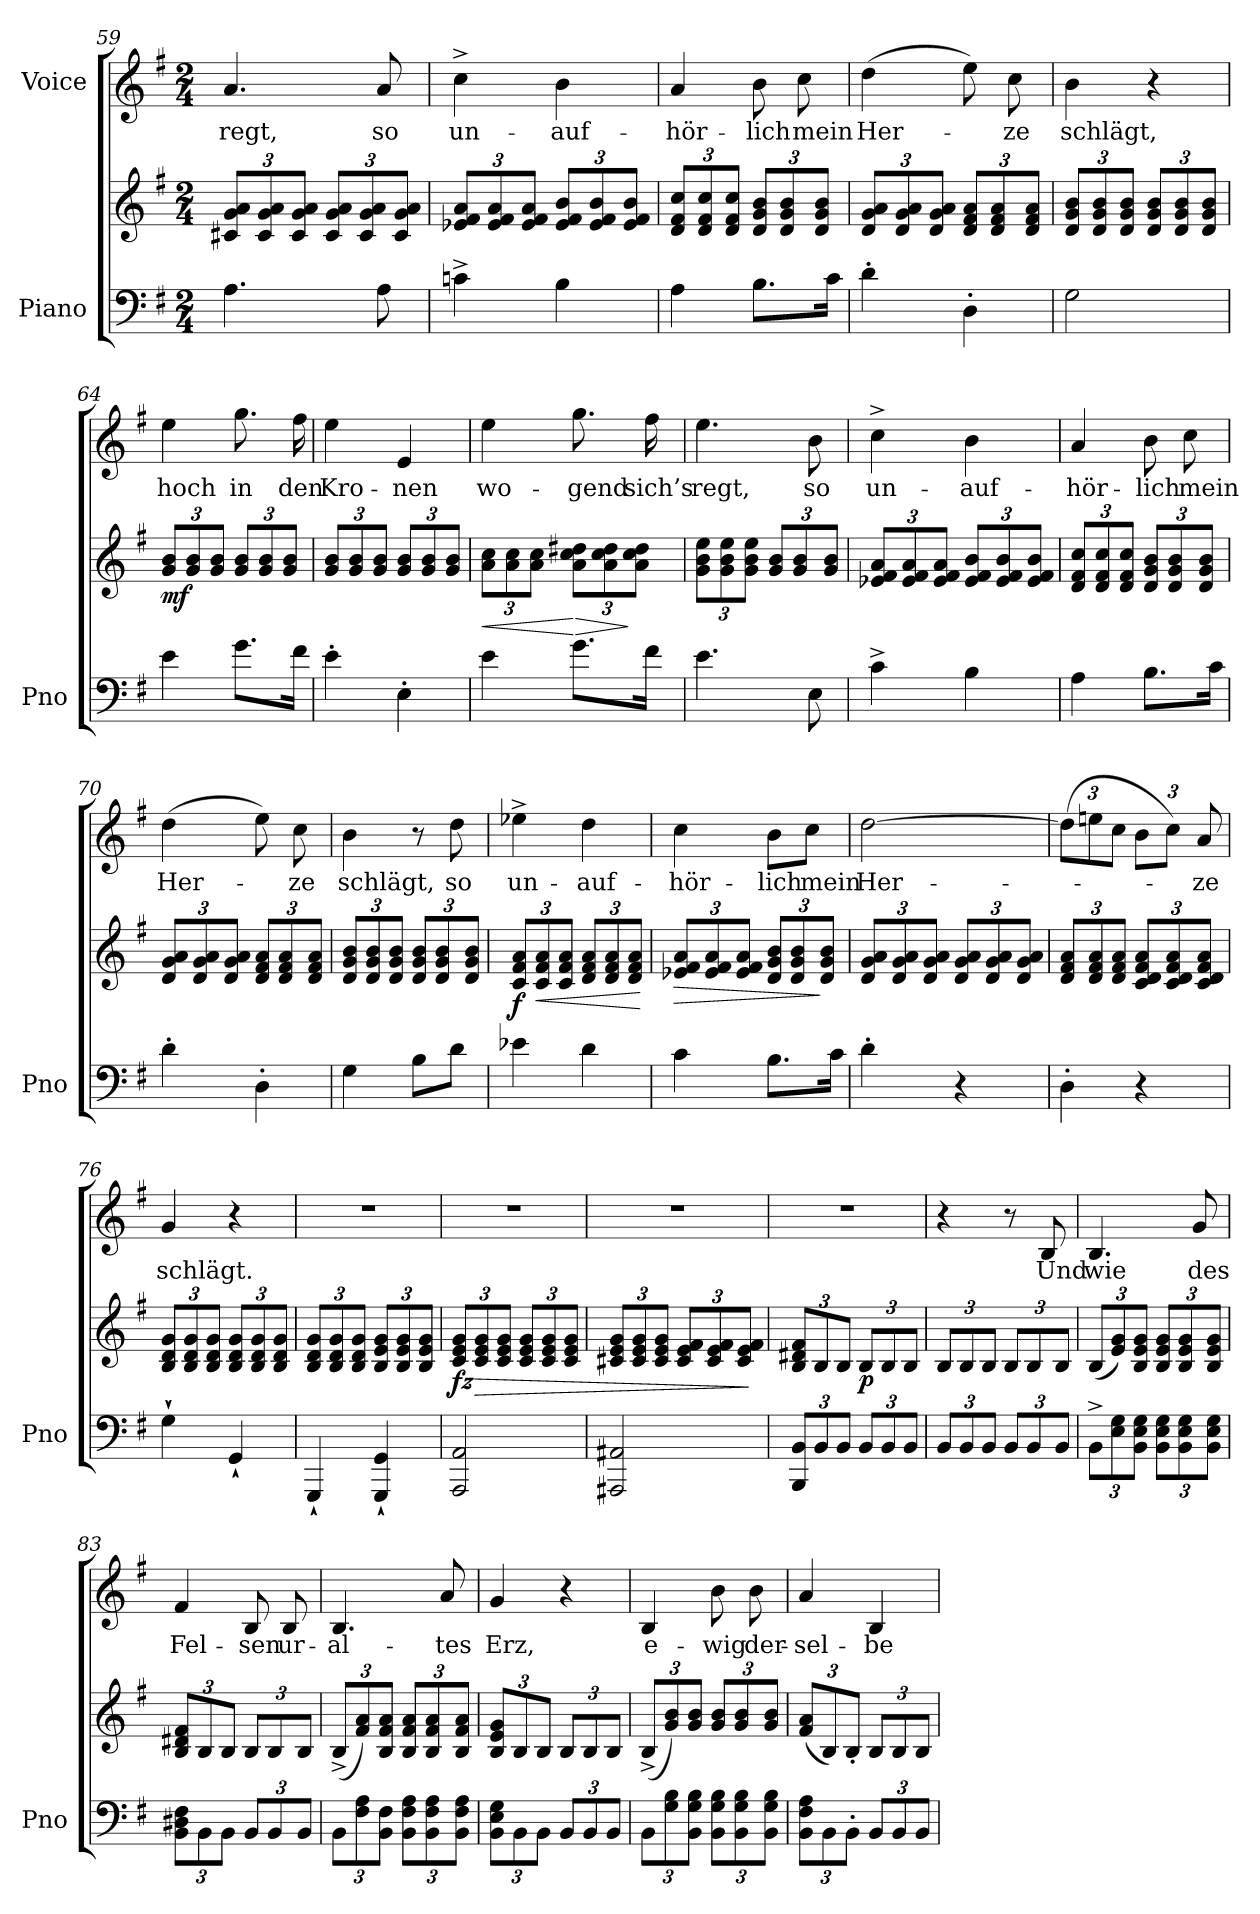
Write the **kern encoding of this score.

**kern	**kern	**dynam	**kern	**text
*part2	*part2	*part2	*part1	*part1
*staff3	*staff2	*staff2/3	*staff1	*staff1
*I"Piano	*	*	*I"Voice	*
*I'Pno	*	*	*	*
!!LO:LB:g=z
*clefF4	*clefG2	*	*clefG2	*
*k[f#]	*k[f#]	*	*k[f#]	*
*M2/4	*M2/4	*	*M2/4	*
*	*Xbrackettup	*	*	*
=59	=59	=59	=59	=59
!	!	!	!	!LO:LY:b
4.A\	12c#X/ 12g/ 12a/L	.	4.a/	regt,
.	12c#/ 12g/ 12a/	.	.	.
.	12c#/ 12g/ 12a/J	.	.	.
.	12c#/ 12g/ 12a/L	.	.	.
.	12c#/ 12g/ 12a/	.	.	.
!	!	!	!	!LO:LY:b
8A\	.	.	8a/	so
.	12c#/ 12g/ 12a/J	.	.	.
=60	=60	=60	=60	=60
!	!	!	!	!LO:LY:b
4cn^\	12e-X/ 12f#/ 12a/L	.	4cc^\	un-
.	12e-/ 12f#/ 12a/	.	.	.
.	12e-/ 12f#/ 12a/J	.	.	.
!	!	!	!	!LO:LY:b
4B\	12e-/ 12f#/ 12b/L	.	4b\	-auf-
.	12e-/ 12f#/ 12b/	.	.	.
.	12e-/ 12f#/ 12b/J	.	.	.
=61	=61	=61	=61	=61
!	!	!	!	!LO:LY:b
4A\	12d/ 12f#/ 12cc/L	.	4a/	-hör-
.	12d/ 12f#/ 12cc/	.	.	.
.	12d/ 12f#/ 12cc/J	.	.	.
!	!	!	!	!LO:LY:b
8.B\L	12d/ 12g/ 12b/L	.	8b\	-lich
.	12d/ 12g/ 12b/	.	.	.
!	!	!	!	!LO:LY:b
.	.	.	8cc\	mein
.	12d/ 12g/ 12b/J	.	.	.
16c\Jk	.	.	.	.
=62	=62	=62	=62	=62
!	!	!	!	!LO:LY:b
4d'\	12d/ 12g/ 12a/L	.	(4dd\	Her-
.	12d/ 12g/ 12a/	.	.	.
.	12d/ 12g/ 12a/J	.	.	.
4D'\	12d/ 12f#/ 12a/L	.	8ee\)	.
.	12d/ 12f#/ 12a/	.	.	.
!	!	!	!	!LO:LY:b
.	.	.	8cc\	-ze
.	12d/ 12f#/ 12a/J	.	.	.
=63	=63	=63	=63	=63
!	!	!	!	!LO:LY:b
2G\	12d/ 12g/ 12b/L	.	4b\	schlägt,
.	12d/ 12g/ 12b/	.	.	.
.	12d/ 12g/ 12b/J	.	.	.
.	12d/ 12g/ 12b/L	.	4r	.
.	12d/ 12g/ 12b/	.	.	.
.	12d/ 12g/ 12b/J	.	.	.
!!LO:LB:g=z
=64	=64	=64	=64	=64
!	!	!LO:DY:b	!	!LO:LY:b
4e\	12g/ 12b/L	mf	4ee\	hoch
.	12g/ 12b/	.	.	.
.	12g/ 12b/J	.	.	.
!	!	!	!	!LO:LY:b
8.g\L	12g/ 12b/L	.	8.gg\	in
.	12g/ 12b/	.	.	.
.	12g/ 12b/J	.	.	.
!	!	!	!	!LO:LY:b
16f#\Jk	.	.	16ff#\	den
!!LO:LB:g=z
=65	=65	=65	=65	=65
!	!	!	!	!LO:LY:b
4e'\	12g/ 12b/L	.	4ee\	Kro-
.	12g/ 12b/	.	.	.
.	12g/ 12b/J	.	.	.
!	!	!	!	!LO:LY:b
4E'\	12g/ 12b/L	.	4e/	-nen
.	12g/ 12b/	.	.	.
.	12g/ 12b/J	.	.	.
=66	=66	=66	=66	=66
!	!	!LO:HP:b	!	!LO:LY:b
4e\	12a\ 12cc\L	<	4ee\	wo-
.	12a\ 12cc\	.	.	.
.	12a\ 12cc\J	.	.	.
!	!	!LO:HP:n=1:b	!	!LO:LY:b
8.g\L	12a\ 12cc\ 12dd#X\L	[ >	8.gg\	-gend
.	12a\ 12cc\ 12dd#\	.	.	.
.	12a\ 12cc\ 12dd#\J	]	.	.
!	!	!	!	!LO:LY:b
16f#\Jk	.	.	16ff#\	sich’s
=67	=67	=67	=67	=67
!	!	!	!	!LO:LY:b
4.e\	12g\ 12b\ 12ee\L	.	4.ee\	regt,
.	12g\ 12b\ 12ee\	.	.	.
.	12g\ 12b\ 12ee\J	.	.	.
.	12g/ 12b/L	.	.	.
.	12g/ 12b/	.	.	.
!	!	!	!	!LO:LY:b
8E\	.	.	8b\	so
.	12g/ 12b/J	.	.	.
=68	=68	=68	=68	=68
!	!	!	!	!LO:LY:b
4c^\	12e-X/ 12f#/ 12a/L	.	4cc^\	un-
.	12e-/ 12f#/ 12a/	.	.	.
.	12e-/ 12f#/ 12a/J	.	.	.
!	!	!	!	!LO:LY:b
4B\	12e-/ 12f#/ 12b/L	.	4b\	-auf-
.	12e-/ 12f#/ 12b/	.	.	.
.	12e-/ 12f#/ 12b/J	.	.	.
=69	=69	=69	=69	=69
!	!	!	!	!LO:LY:b
4A\	12d/ 12f#/ 12cc/L	.	4a/	-hör-
.	12d/ 12f#/ 12cc/	.	.	.
.	12d/ 12f#/ 12cc/J	.	.	.
!	!	!	!	!LO:LY:b
8.B\L	12d/ 12g/ 12b/L	.	8b\	-lich
.	12d/ 12g/ 12b/	.	.	.
!	!	!	!	!LO:LY:b
.	.	.	8cc\	mein
.	12d/ 12g/ 12b/J	.	.	.
16c\Jk	.	.	.	.
!!LO:PB:g=z
=70	=70	=70	=70	=70
!	!	!	!	!LO:LY:b
4d'\	12d/ 12g/ 12a/L	.	(4dd\	Her-
.	12d/ 12g/ 12a/	.	.	.
.	12d/ 12g/ 12a/J	.	.	.
4D'\	12d/ 12f#/ 12a/L	.	8ee\)	.
.	12d/ 12f#/ 12a/	.	.	.
!	!	!	!	!LO:LY:b
.	.	.	8cc\	-ze
.	12d/ 12f#/ 12a/J	.	.	.
!!LO:LB:g=z
=71	=71	=71	=71	=71
!	!	!	!	!LO:LY:b
4G\	12d/ 12g/ 12b/L	.	4b\	schlägt,
.	12d/ 12g/ 12b/	.	.	.
.	12d/ 12g/ 12b/J	.	.	.
8B\L	12d/ 12g/ 12b/L	.	8r	.
.	12d/ 12g/ 12b/	.	.	.
!	!	!	!	!LO:LY:b
8d\J	.	.	8dd\	so
.	12d/ 12g/ 12b/J	.	.	.
=72	=72	=72	=72	=72
!	!	!LO:DY:b	!	!LO:LY:b
4e-X\	12c/ 12f#/ 12a/L	f	4ee-X^\	un-
!	!	!LO:HP:b	!	!
.	12c/ 12f#/ 12a/	<	.	.
.	12c/ 12f#/ 12a/J	.	.	.
!	!	!	!	!LO:LY:b
4d\	12d/ 12f#/ 12a/L	.	4dd\	-auf-
.	12d/ 12f#/ 12a/	.	.	.
.	12d/ 12f#/ 12a/J	.	.	.
.	.	[	.	.
=73	=73	=73	=73	=73
!	!	!LO:HP:b	!	!LO:LY:b
4c\	12e-X/ 12f#/ 12a/L	>	4cc\	-hör-
.	12e-/ 12f#/ 12a/	.	.	.
.	12e-/ 12f#/ 12a/J	.	.	.
!	!	!	!	!LO:LY:b
8.B\L	12d/ 12g/ 12b/L	.	8b\L	-lich
.	12d/ 12g/ 12b/	.	.	.
!	!	!	!	!LO:LY:b
.	.	.	8cc\J	mein
.	12d/ 12g/ 12b/J	]	.	.
16c\Jk	.	.	.	.
=74	=74	=74	=74	=74
!	!	!	!	!LO:LY:b
4d'\	12d/ 12g/ 12a/L	.	[2dd\	Her-
.	12d/ 12g/ 12a/	.	.	.
.	12d/ 12g/ 12a/J	.	.	.
4r	12d/ 12g/ 12a/L	.	.	.
.	12d/ 12g/ 12a/	.	.	.
.	12d/ 12g/ 12a/J	.	.	.
=75	=75	=75	=75	=75
*	*	*	*Xbrackettup	*
4D'\	12d/ 12f#/ 12a/L	.	(12dd\L]	.
.	12d/ 12f#/ 12a/	.	12een\	.
.	12d/ 12f#/ 12a/J	.	12cc\J	.
4r	12c/ 12d/ 12f#/ 12a/L	.	12b\L	.
.	12c/ 12d/ 12f#/ 12a/	.	12cc\J)	.
!	!	!	!	!LO:LY:b
.	12c/ 12d/ 12f#/ 12a/J	.	12a/	-ze
!!LO:LB:g=z
=76	=76	=76	=76	=76
!	!	!	!	!LO:LY:b
4G`\	12B/ 12d/ 12g/L	.	4g/	schlägt.
.	12B/ 12d/ 12g/	.	.	.
.	12B/ 12d/ 12g/J	.	.	.
4GG`/	12B/ 12d/ 12g/L	.	4r	.
.	12B/ 12d/ 12g/	.	.	.
.	12B/ 12d/ 12g/J	.	.	.
!!LO:LB:g=z
=77	=77	=77	=77	=77
4GGG`/	12B/ 12d/ 12g/L	.	2r	.
.	12B/ 12d/ 12g/	.	.	.
.	12B/ 12d/ 12g/J	.	.	.
4GGG/` 4GG/`	12B/ 12e/ 12g/L	.	.	.
.	12B/ 12e/ 12g/	.	.	.
.	12B/ 12e/ 12g/J	.	.	.
=78	=78	=78	=78	=78
!	!	!LO:DY:b	!	!
2AAA/ 2AA/	12c/ 12e/ 12g/L	fz	2r	.
!	!	!LO:HP:b	!	!
.	12c/ 12e/ 12g/	>	.	.
.	12c/ 12e/ 12g/J	.	.	.
.	12c/ 12e/ 12g/L	.	.	.
.	12c/ 12e/ 12g/	.	.	.
.	12c/ 12e/ 12g/J	.	.	.
=79	=79	=79	=79	=79
2AAA#X/ 2AA#X/	12c#X/ 12e/ 12g/L	.	2r	.
.	12c#/ 12e/ 12g/	.	.	.
.	12c#/ 12e/ 12g/J	.	.	.
.	12c#/ 12e/ 12f#/L	.	.	.
.	12c#/ 12e/ 12f#/	.	.	.
.	12c#/ 12e/ 12f#/J	.	.	.
.	.	]	.	.
=80	=80	=80	=80	=80
*Xbrackettup	*	*	*	*
12BBB/ 12BB/L	12B/ 12d#X/ 12f#/L	.	2r	.
12BB/	12B/	.	.	.
12BB/J	12B/J	.	.	.
!	!	!LO:DY:b	!	!
12BB/L	12B/L	p	.	.
12BB/	12B/	.	.	.
12BB/J	12B/J	.	.	.
=81	=81	=81	=81	=81
12BB/L	12B/L	.	4r	.
12BB/	12B/	.	.	.
12BB/J	12B/J	.	.	.
12BB/L	12B/L	.	8r	.
12BB/	12B/	.	.	.
!	!	!	!	!LO:LY:b
.	.	.	8B/	Und
12BB/J	12B/J	.	.	.
!!LO:LB:g=z
=82	=82	=82	=82	=82
!	!	!	!	!LO:LY:b
12BB^\L	(12B/L	.	4.B/	wie
12E\ 12G\	12e/ 12g/)	.	.	.
12BB\ 12E\ 12G\J	12B/ 12e/ 12g/J	.	.	.
12BB\ 12E\ 12G\L	12B/ 12e/ 12g/L	.	.	.
12BB\ 12E\ 12G\	12B/ 12e/ 12g/	.	.	.
!	!	!	!	!LO:LY:b
.	.	.	8g/	des
12BB\ 12E\ 12G\J	12B/ 12e/ 12g/J	.	.	.
!!LO:PB:g=z
=83	=83	=83	=83	=83
!	!	!	!	!LO:LY:b
12BB\ 12D#X\ 12F#\L	12B/ 12d#X/ 12f#/L	.	4f#/	Fel-
12BB\	12B/	.	.	.
12BB\J	12B/J	.	.	.
!	!	!	!	!LO:LY:b
12BB/L	12B/L	.	8B/	-sen
12BB/	12B/	.	.	.
!	!	!	!	!LO:LY:b
.	.	.	8B/	ur-
12BB/J	12B/J	.	.	.
=84	=84	=84	=84	=84
!	!	!	!	!LO:LY:b
12BB\L	(12B^/L	.	4.B/	-al-
12F#\ 12A\	12f#/ 12a/)	.	.	.
12BB\ 12F#\J	12B/ 12f#/ 12a/J	.	.	.
12BB\ 12F#\ 12A\L	12B/ 12f#/ 12a/L	.	.	.
12BB\ 12F#\ 12A\	12B/ 12f#/ 12a/	.	.	.
!	!	!	!	!LO:LY:b
.	.	.	8a/	-tes
12BB\ 12F#\ 12A\J	12B/ 12f#/ 12a/J	.	.	.
=85	=85	=85	=85	=85
!	!	!	!	!LO:LY:b
12BB\ 12E\ 12G\L	12B/ 12e/ 12g/L	.	4g/	Erz,
12BB\	12B/	.	.	.
12BB\J	12B/J	.	.	.
12BB/L	12B/L	.	4r	.
12BB/	12B/	.	.	.
12BB/J	12B/J	.	.	.
=86	=86	=86	=86	=86
!	!	!	!	!LO:LY:b
12BB\L	(12B^/L	.	4B/	e-
12G\ 12B\	12g/ 12b/)	.	.	.
12BB\ 12G\ 12B\J	12g/ 12b/J	.	.	.
!	!	!	!	!LO:LY:b
12BB\ 12G\ 12B\L	12g/ 12b/L	.	8b\	-wig
12BB\ 12G\ 12B\	12g/ 12b/	.	.	.
!	!	!	!	!LO:LY:b
.	.	.	8b\	der-
12BB\ 12G\ 12B\J	12g/ 12b/J	.	.	.
=87	=87	=87	=87	=87
!	!	!	!	!LO:LY:b
12BB\ 12F#\ 12A\L	(12f#/ 12a/L	.	4a/	-sel-
12BB\	12B/)	.	.	.
12BB'\J	12B'/J	.	.	.
!	!	!	!	!LO:LY:b
12BB/L	12B/L	.	4B/	-be
12BB/	12B/	.	.	.
12BB/J	12B/J	.	.	.
=	=	=	=	=
*-	*-	*-	*-	*-
